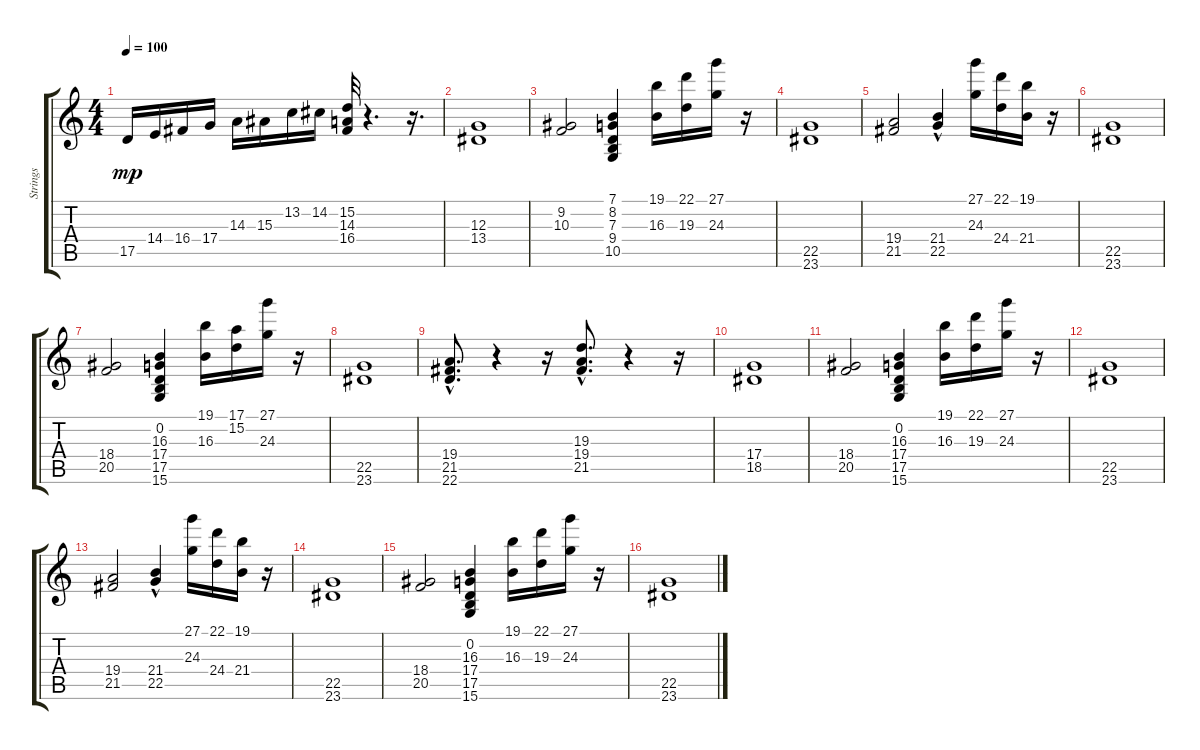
\track ("Strings" "Strings") {instrument stringensemble1}
\staff {score tabs}
\tuning (E4 B3 G3 D3 A2 E2) {hide}
\ts (4 4)
\tempo 100
\clef g2
\ks c
17.5.16{dy mp} 14.4.16 16.4.16 17.4.16 14.3.16 15.3.16 13.2.16 14.2.16 (15.2 14.3 16.4).32 r.4{d} r.16{d} |
(12.3 13.4).1 |
(9.2 10.3).2 (7.1 8.2 7.3 9.4 10.5).4 (19.1 16.3).16 (22.1 19.3).16 (27.1 24.3).16 r.16 |
(22.5 23.6).1 |
(19.4 21.5).2 (21.4{hac} 22.5).4 (27.1 24.3).16 (22.1 24.4).16 (19.1 21.4).16 r.16 |
(22.5 23.6).1 |
(18.4 20.5).2 (0.2 16.3 17.4 17.5 15.6).4 (19.1 16.3).16 (17.1 15.2).16 (27.1 24.3).16 r.16 |
(22.5 23.6).1 |
(19.4{hac} 21.5{hac} 22.6{hac}).8{d} r.4 r.16 (19.3{hac} 19.4{hac} 21.5{hac}).8{d} r.4 r.16 |
(17.4 18.5).1 |
(18.4 20.5).2 (0.2 16.3 17.4 17.5 15.6).4 (19.1 16.3).16 (22.1 19.3).16 (27.1 24.3).16 r.16 |
(22.5 23.6).1 |
(19.4 21.5).2 (21.4{hac} 22.5).4 (27.1 24.3).16 (22.1 24.4).16 (19.1 21.4).16 r.16 |
(22.5 23.6).1 |
(18.4 20.5).2 (0.2 16.3 17.4 17.5 15.6).4 (19.1 16.3).16 (22.1 19.3).16 (27.1 24.3).16 r.16 |
(22.5 23.6).1
